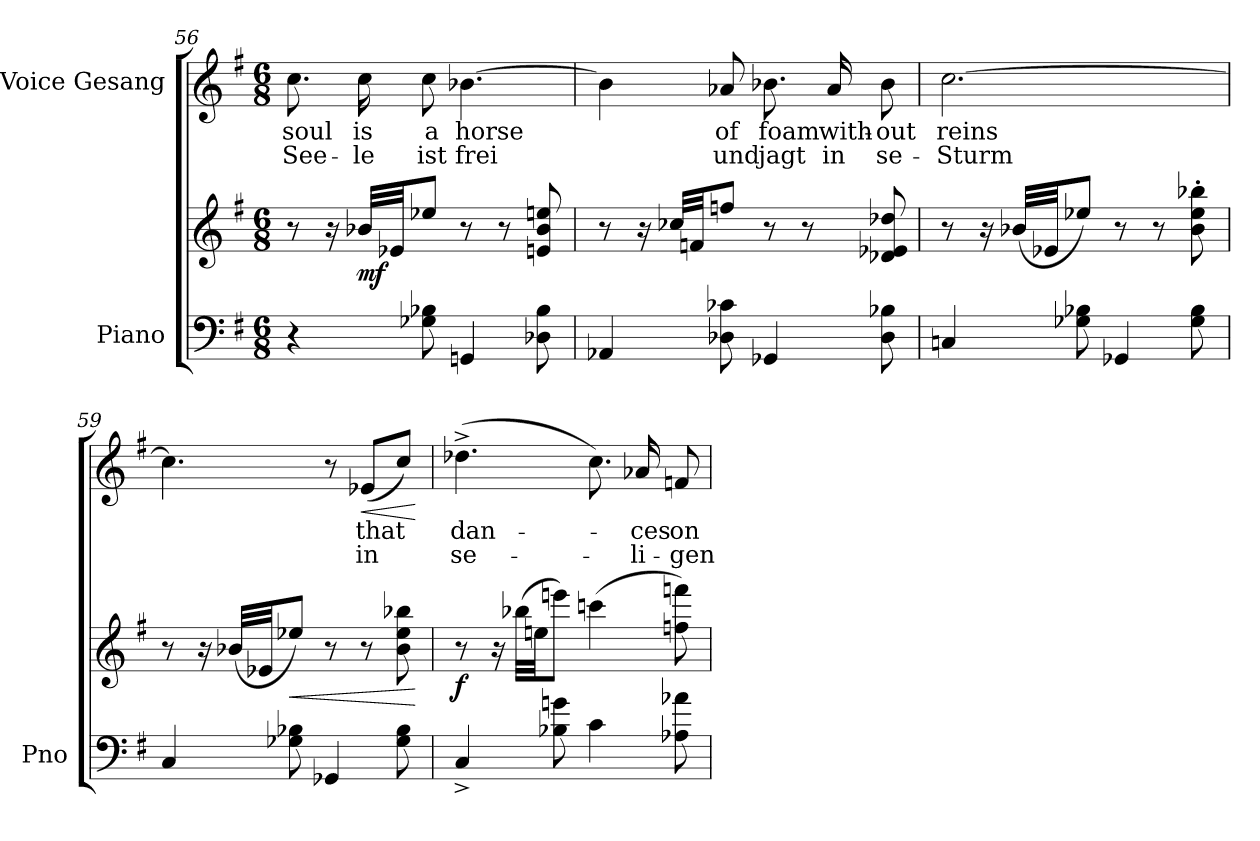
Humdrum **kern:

**kern	**kern	**dynam	**kern	**text	**text	**dynam
*part2	*part2	*part2	*part1	*part1	*part1	*part1
*staff3	*staff2	*staff2/3	*staff1	*staff1	*staff1	*staff1
*I"Piano	*	*	*I"Voice Gesang	*	*	*
*I'Pno	*	*	*	*	*	*
*clefF4	*clefG2	*	*clefG2	*	*	*
*k[f#]	*k[f#]	*	*k[f#]	*	*	*
*M6/8	*M6/8	*	*M6/8	*	*	*
=56	=56	=56	=56	=56	=56	=56
4r	8r	.	8.cc\	soul	See-	.
.	16r	.	.	.	.	.
!	!	!LO:DY:b	!	!	!	!
.	32b-X/LLL	mf	16cc\	is	-le	.
.	32e-X/JJ	.	.	.	.	.
8G-X\ 8B-X\	8ee-X/J	.	8cc\	a	ist	.
4GGn/	8r	.	[4.b-X\	horse	frei	.
.	8r	.	.	.	.	.
8D-X\ 8B-\	8en/ 8b-/ 8een/	.	.	.	.	.
=57	=57	=57	=57	=57	=57	=57
4AA-X/	8r	.	4b-\]	.	.	.
.	16r	.	.	.	.	.
.	32cc-X/LLL	.	.	.	.	.
.	32fn/JJ	.	.	.	.	.
8D-X\ 8c-X\	8ffn/J	.	8a-X/	of	und	.
4GG-X/	8r	.	8.b-X\	foam	jagt	.
.	8r	.	.	.	.	.
.	.	.	16a-/	with-	in	.
8D-\ 8B-X\	8d-X/ 8e-X/ 8dd-X/	.	8b-\	-out	se-	.
=58	=58	=58	=58	=58	=58	=58
4Cn/	8r	.	[2.cc\	reins	-Sturm	.
.	16r	.	.	.	.	.
.	(32b-X/LLL	.	.	.	.	.
.	32e-X/JJ	.	.	.	.	.
8G-X\ 8B-X\	8ee-X/J)	.	.	.	.	.
4GG-X/	8r	.	.	.	.	.
.	8r	.	.	.	.	.
8G-\ 8B-\	8b-\' 8ee-\' 8bb-X\'	.	.	.	.	.
=59	=59	=59	=59	=59	=59	=59
4C/	8r	.	4.cc\]	.	.	.
.	16r	.	.	.	.	.
.	(32b-X/LLL	.	.	.	.	.
.	32e-X/JJ	.	.	.	.	.
!	!	!LO:HP:b	!	!	!	!
8G-X\ 8B-X\	8ee-X/J)	<	.	.	.	.
4GG-X/	8r	.	8r	.	.	.
!	!	!	!	!	!	!LO:HP:b
.	8r	.	(8e-X/L	that	in	<
8G-\ 8B-\	8b-\ 8ee-\ 8bb-X\	.	8cc/J)	.	.	.
.	.	[	.	.	.	[
=60	=60	=60	=60	=60	=60	=60
!	!	!LO:DY:b	!	!	!	!
4C^/	8r	f	(4.dd-X^\	dan-	se-	.
.	16r	.	.	.	.	.
.	(32bb-X\LLL	.	.	.	.	.
.	32een\JJ	.	.	.	.	.
8B-X\ 8gn\	8eeen\J)	.	.	.	.	.
4c\	(4cccn\	.	8.cc\)	.	.	.
.	.	.	16a-X/	-ces	-li-	.
8A-X\ 8a-X\	8ffn\ 8fffn\)	.	8fn/	on	-gen	.
=	=	=	=	=	=	=
*-	*-	*-	*-	*-	*-	*-
